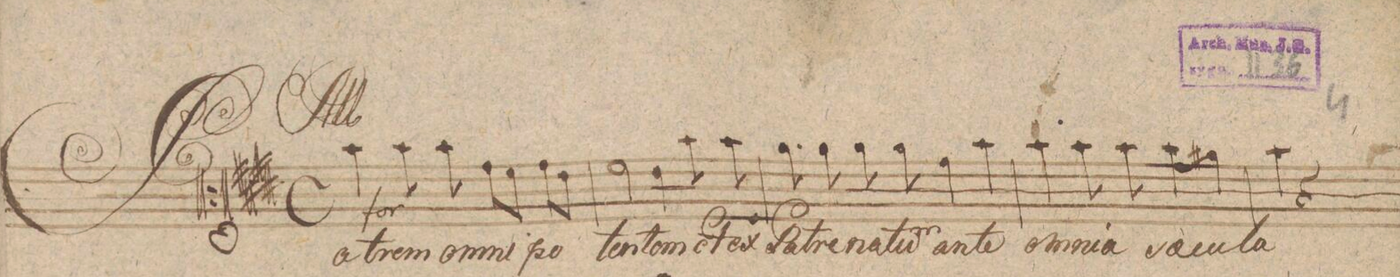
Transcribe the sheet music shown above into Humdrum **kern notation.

**kern	**text	**dynam
*I"Alto	*	*
*clefC3	*	*
*k[f#c#g#d#]	*	*
*met(c)	*	*
*M4/4	*	*
4b\	Pat-	.
.	.	f
8b\	-rem	.
8b\	om-	.
8g#\L	-ni-	.
8f#\J	.	.
8g#\L	-po-	.
8e\J	.	.
=2	=2	=2
*2\right	*	*
2f#\	-ten-	.
4e\	-tem	.
8b\	Et	.
8b\	ex	.
=3	=3	=3
8a\	Pa-	.
8a\	-tre	.
8a\	na-	.
8a\	-tum	.
4g#\	an-	.
4b\	-te	.
=4	=4	=4
4b\	om-	.
8b\	-ni-	.
8b\	-a	.
4b\	sae-	.
4a#X\	-cu-	.
=5	=5	=5
4b\	-la	.
4r	.	.
*-	*-	*-
